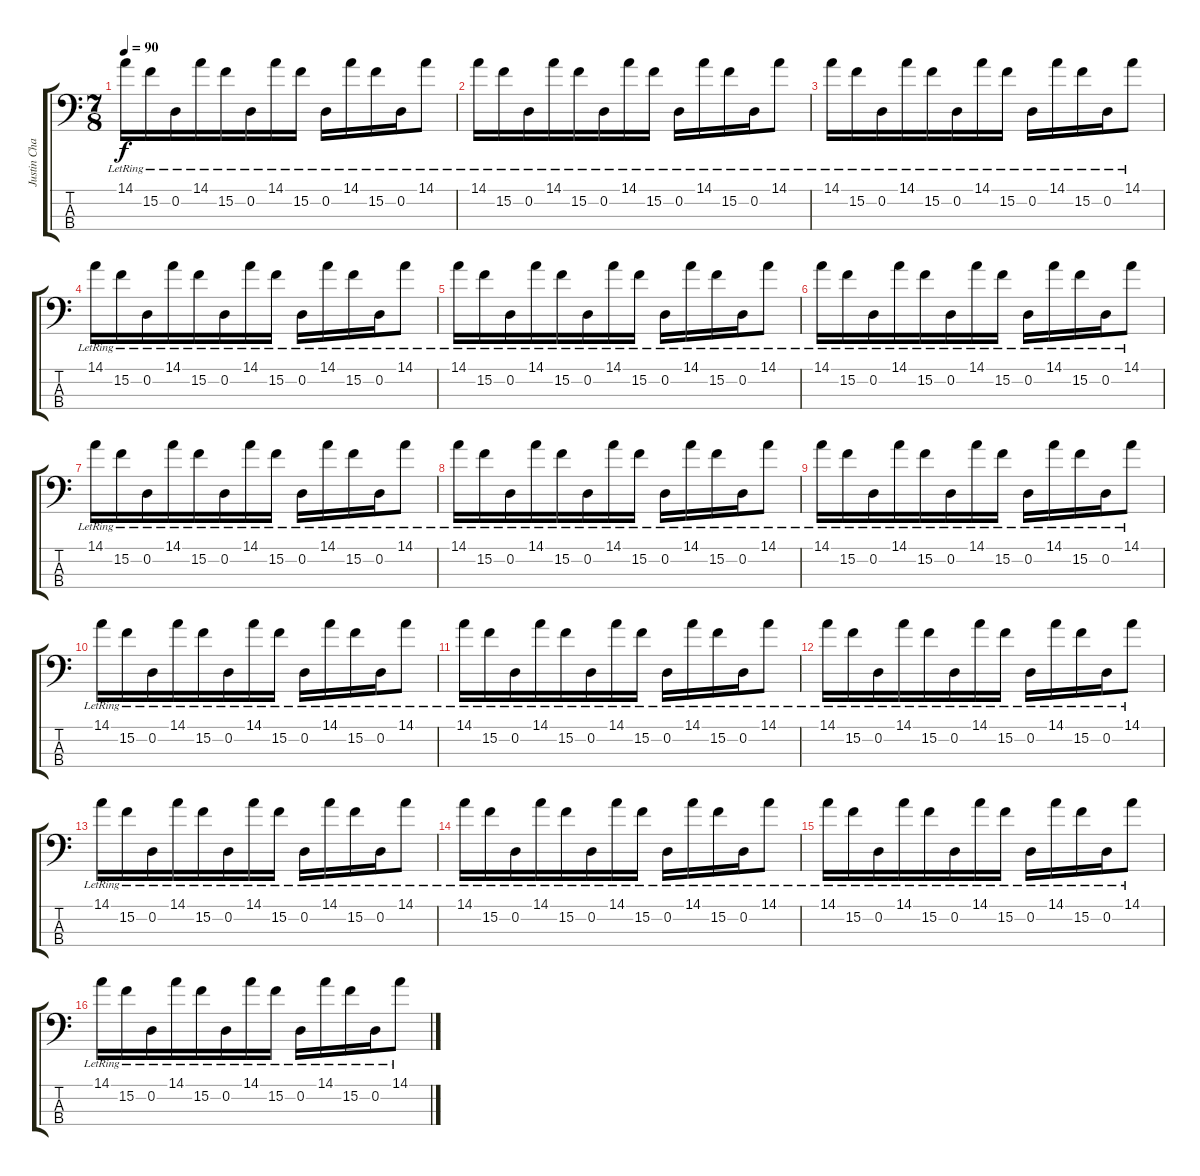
\track ("Justin Chancellor" "Justin Cha") {instrument electricbassfinger}
\staff {score tabs}
\tuning (G2 D2 A1 D1) {hide}
\ts (7 8)
\tempo 90
\clef f4
\ks c
14.1{lr}.16{dy f} 15.2{lr}.16 0.2{lr}.16 14.1{lr}.16 15.2{lr}.16 0.2{lr}.16 14.1{lr}.16 15.2{lr}.16 0.2{lr}.16 14.1{lr}.16 15.2{lr}.16 0.2{lr}.16 14.1{lr}.8 |
14.1{lr}.16 15.2{lr}.16 0.2{lr}.16 14.1{lr}.16 15.2{lr}.16 0.2{lr}.16 14.1{lr}.16 15.2{lr}.16 0.2{lr}.16 14.1{lr}.16 15.2{lr}.16 0.2{lr}.16 14.1{lr}.8 |
14.1{lr}.16 15.2{lr}.16 0.2{lr}.16 14.1{lr}.16 15.2{lr}.16 0.2{lr}.16 14.1{lr}.16 15.2{lr}.16 0.2{lr}.16 14.1{lr}.16 15.2{lr}.16 0.2{lr}.16 14.1{lr}.8 |
14.1{lr}.16 15.2{lr}.16 0.2{lr}.16 14.1{lr}.16 15.2{lr}.16 0.2{lr}.16 14.1{lr}.16 15.2{lr}.16 0.2{lr}.16 14.1{lr}.16 15.2{lr}.16 0.2{lr}.16 14.1{lr}.8 |
14.1{lr}.16 15.2{lr}.16 0.2{lr}.16 14.1{lr}.16 15.2{lr}.16 0.2{lr}.16 14.1{lr}.16 15.2{lr}.16 0.2{lr}.16 14.1{lr}.16 15.2{lr}.16 0.2{lr}.16 14.1{lr}.8 |
14.1{lr}.16 15.2{lr}.16 0.2{lr}.16 14.1{lr}.16 15.2{lr}.16 0.2{lr}.16 14.1{lr}.16 15.2{lr}.16 0.2{lr}.16 14.1{lr}.16 15.2{lr}.16 0.2{lr}.16 14.1{lr}.8 |
14.1{lr}.16 15.2{lr}.16 0.2{lr}.16 14.1{lr}.16 15.2{lr}.16 0.2{lr}.16 14.1{lr}.16 15.2{lr}.16 0.2{lr}.16 14.1{lr}.16 15.2{lr}.16 0.2{lr}.16 14.1{lr}.8 |
14.1{lr}.16 15.2{lr}.16 0.2{lr}.16 14.1{lr}.16 15.2{lr}.16 0.2{lr}.16 14.1{lr}.16 15.2{lr}.16 0.2{lr}.16 14.1{lr}.16 15.2{lr}.16 0.2{lr}.16 14.1{lr}.8 |
14.1{lr}.16 15.2{lr}.16 0.2{lr}.16 14.1{lr}.16 15.2{lr}.16 0.2{lr}.16 14.1{lr}.16 15.2{lr}.16 0.2{lr}.16 14.1{lr}.16 15.2{lr}.16 0.2{lr}.16 14.1{lr}.8 |
14.1{lr}.16 15.2{lr}.16 0.2{lr}.16 14.1{lr}.16 15.2{lr}.16 0.2{lr}.16 14.1{lr}.16 15.2{lr}.16 0.2{lr}.16 14.1{lr}.16 15.2{lr}.16 0.2{lr}.16 14.1{lr}.8 |
14.1{lr}.16 15.2{lr}.16 0.2{lr}.16 14.1{lr}.16 15.2{lr}.16 0.2{lr}.16 14.1{lr}.16 15.2{lr}.16 0.2{lr}.16 14.1{lr}.16 15.2{lr}.16 0.2{lr}.16 14.1{lr}.8 |
14.1{lr}.16 15.2{lr}.16 0.2{lr}.16 14.1{lr}.16 15.2{lr}.16 0.2{lr}.16 14.1{lr}.16 15.2{lr}.16 0.2{lr}.16 14.1{lr}.16 15.2{lr}.16 0.2{lr}.16 14.1{lr}.8 |
14.1{lr}.16 15.2{lr}.16 0.2{lr}.16 14.1{lr}.16 15.2{lr}.16 0.2{lr}.16 14.1{lr}.16 15.2{lr}.16 0.2{lr}.16 14.1{lr}.16 15.2{lr}.16 0.2{lr}.16 14.1{lr}.8 |
14.1{lr}.16 15.2{lr}.16 0.2{lr}.16 14.1{lr}.16 15.2{lr}.16 0.2{lr}.16 14.1{lr}.16 15.2{lr}.16 0.2{lr}.16 14.1{lr}.16 15.2{lr}.16 0.2{lr}.16 14.1{lr}.8 |
14.1{lr}.16 15.2{lr}.16 0.2{lr}.16 14.1{lr}.16 15.2{lr}.16 0.2{lr}.16 14.1{lr}.16 15.2{lr}.16 0.2{lr}.16 14.1{lr}.16 15.2{lr}.16 0.2{lr}.16 14.1{lr}.8 |
14.1{lr}.16 15.2{lr}.16 0.2{lr}.16 14.1{lr}.16 15.2{lr}.16 0.2{lr}.16 14.1{lr}.16 15.2{lr}.16 0.2{lr}.16 14.1{lr}.16 15.2{lr}.16 0.2{lr}.16 14.1{lr}.8
